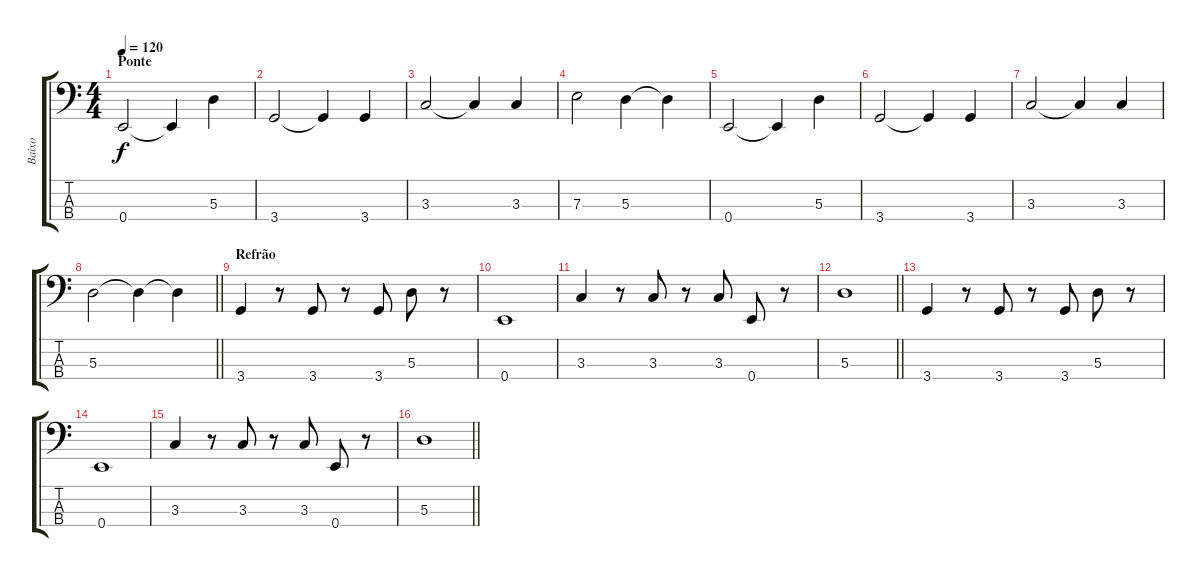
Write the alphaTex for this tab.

\track ("Baixo" "Baixo") {instrument electricbassfinger}
\staff {score tabs}
\tuning (G2 D2 A1 E1) {hide}
\ts (4 4)
\section ("" "Ponte")
\tempo 120
\clef f4
\ks c
0.4.2{dy f} 0.4{t}.4 5.3.4 |
3.4.2 3.4{t}.4 3.4.4 |
3.3.2 3.3{t}.4 3.3.4 |
7.3.2 5.3.4 5.3{t}.4 |
0.4.2 0.4{t}.4 5.3.4 |
3.4.2 3.4{t}.4 3.4.4 |
3.3.2 3.3{t}.4 3.3.4 |
\barLineRight lightlight
5.3.2 5.3{t}.4 5.3{t}.4 |
\section ("" "Refrão")
3.4.4 r.8 3.4.8 r.8 3.4.8 5.3.8 r.8 |
0.4.1 |
3.3.4 r.8 3.3.8 r.8 3.3.8 0.4.8 r.8 |
\barLineRight lightlight
5.3.1 |
3.4.4 r.8 3.4.8 r.8 3.4.8 5.3.8 r.8 |
0.4.1 |
3.3.4 r.8 3.3.8 r.8 3.3.8 0.4.8 r.8 |
\barLineRight lightlight
5.3.1
